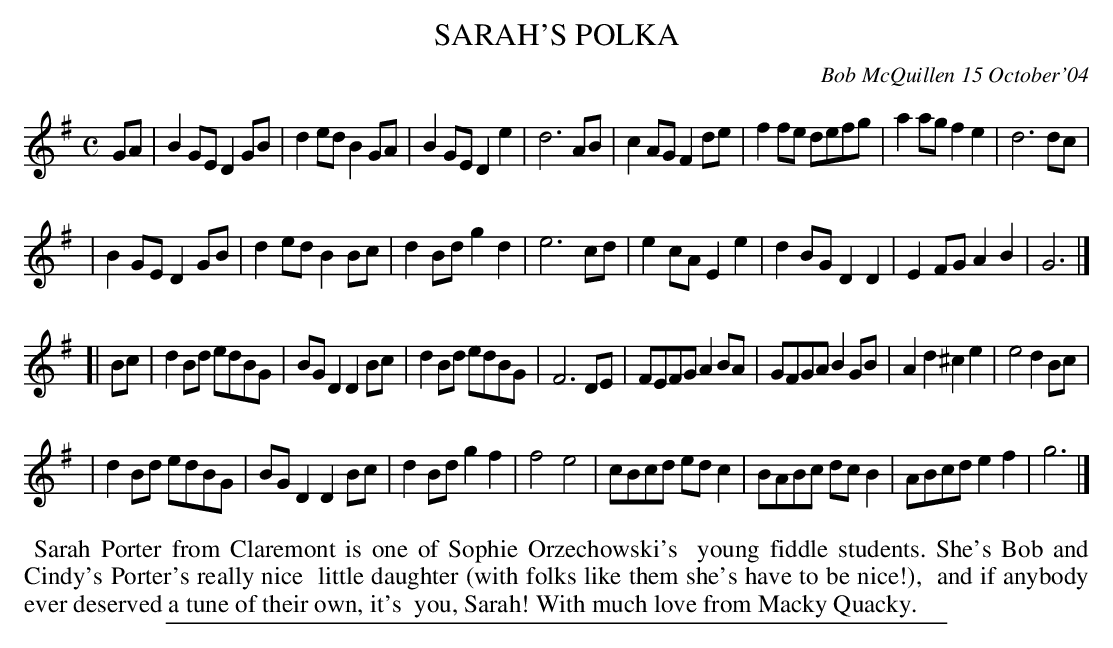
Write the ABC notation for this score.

X:1
T: SARAH'S POLKA
C: Bob McQuillen 15 October'04
M: C
L: 1/8
K: G
GA \
| B2GE D2GB | d2ed B2GA | B2GE D2e2 | d6 AB \
| c2AG F2de | f2fe defg | a2ag f2e2 | d6 dc |
| B2GE D2GB | d2ed B2Bc | d2Bd g2d2 | e6 cd \
| e2cA E2e2 | d2BG D2D2 | E2FG A2B2 | G6 |]
[| Bc \
| d2Bd edBG | BGD2 D2Bc | d2Bd edBG | F6 DE \
| FEFG A2BA | GFGA B2GB | A2d2 ^c2e2 | e4 d2 Bc |
| d2Bd edBG | BGD2 D2Bc | d2Bd g2f2 | f4 e4 \
| cBcd edc2 | BABc dcB2 | ABcd e2f2 | g6 |]
